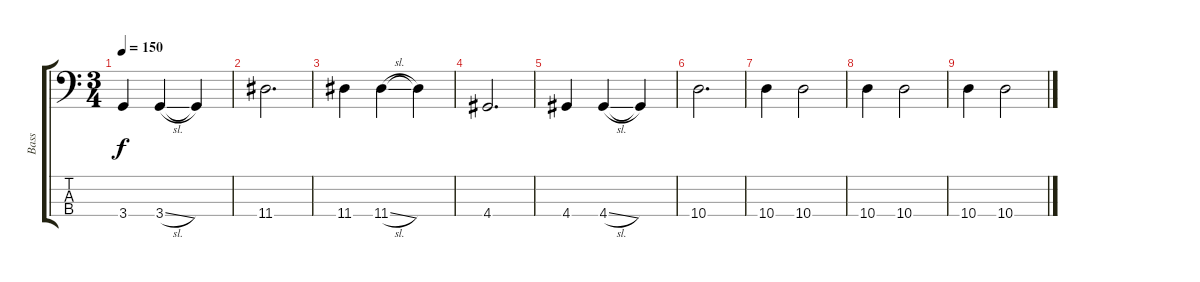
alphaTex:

\track ("Bass" "Bass") {instrument electricbassfinger}
\staff {score tabs}
\tuning (G2 D2 A1 E1) {hide}
\ts (3 4)
\tempo 150
\clef f4
\ks c
3.4.4{dy f} 3.4{sl}.4 3.4{t}.4 |
11.4.2{d} |
11.4.4 11.4{sl}.4 11.4{t}.4 |
4.4.2{d} |
4.4.4 4.4{sl}.4 4.4{t}.4 |
10.4.2{d} |
10.4.4 10.4.2 |
10.4.4 10.4.2 |
10.4.4 10.4.2
